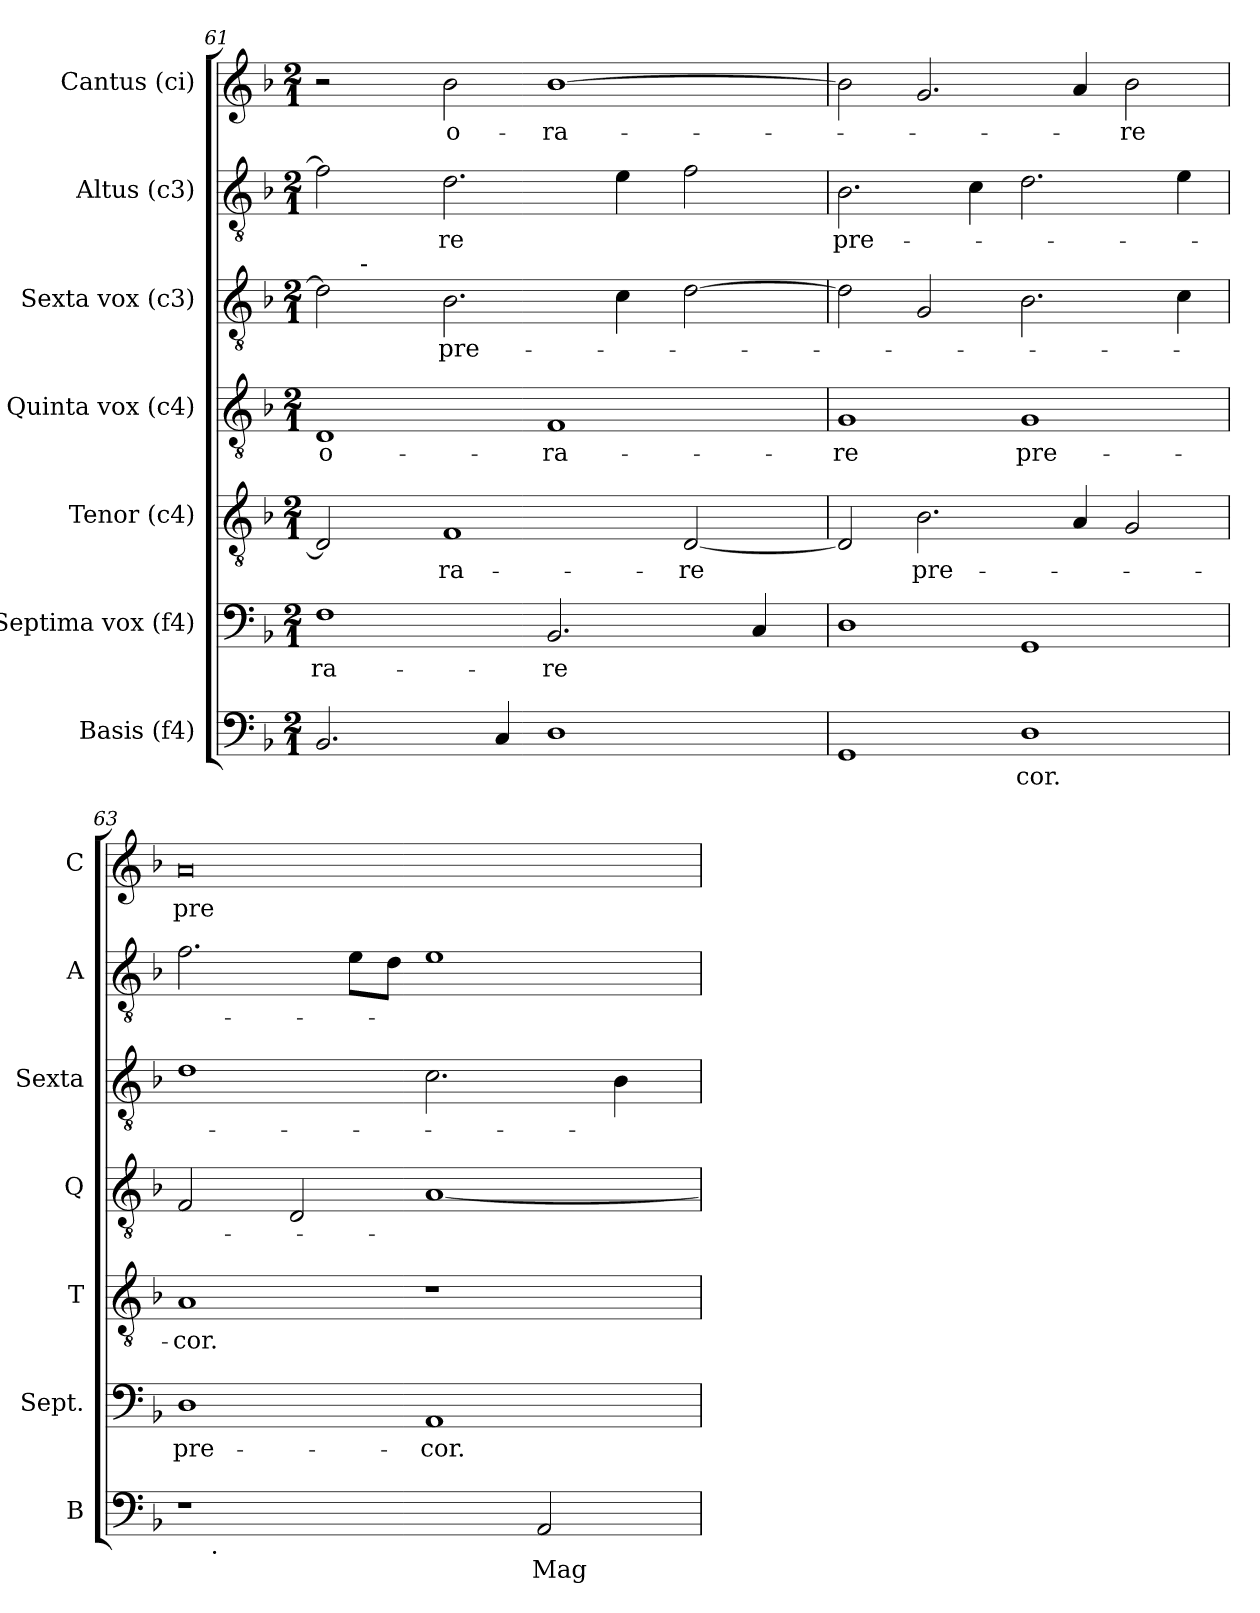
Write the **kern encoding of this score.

**kern	**text	**kern	**text	**kern	**text	**kern	**text	**kern	**text	**kern	**text	**kern	**text
*part7	*part7	*part6	*part6	*part5	*part5	*part4	*part4	*part3	*part3	*part2	*part2	*part1	*part1
*staff7	*staff7	*staff6	*staff6	*staff5	*staff5	*staff4	*staff4	*staff3	*staff3	*staff2	*staff2	*staff1	*staff1
*I"Basis (f4)	*	*I"Septima vox (f4)	*	*I"Tenor (c4)	*	*I"Quinta vox (c4)	*	*I"Sexta vox (c3)	*	*I"Altus (c3)	*	*I"Cantus (ci)	*
*I'B	*	*I'Sept.	*	*I'T	*	*I'Q	*	*I'Sexta	*	*I'A	*	*I'C	*
!!LO:PB:g=z
*clefF4	*	*clefF4	*	*clefGv2	*	*clefGv2	*	*clefGv2	*	*clefGv2	*	*clefG2	*
*k[b-]	*	*k[b-]	*	*k[b-]	*	*k[b-]	*	*k[b-]	*	*k[b-]	*	*k[b-]	*
*F:	*	*F:	*	*F:	*	*F:	*	*F:	*	*F:	*	*F:	*
*M2/1	*	*M2/1	*	*M2/1	*	*M2/1	*	*M2/1	*	*M2/1	*	*M2/1	*
=61	=61	=61	=61	=61	=61	=61	=61	=61	=61	=61	=61	=61	=61
!	!	!	!LO:LY:b:cj	!	!	!	!LO:LY:b:cj	!	!	!	!	!	!
*^	*	*^	*	*	*	*	*	*^	*	*	*	*	*
2.BB-/	4.ryy	.	1F	8ryy	-ra-	2D/]	.	1D	o-	2d\]	8ryy	.	2f\]	.	2r	.
.	.	.	.	1...ryy	.	.	.	.	.	.	64ryy	.	.	.	.	.
!	!	!	!	!	!	!	!	!	!	!	!LO:TX:a:t=-	!	!	!	!	!
.	.	.	.	.	.	.	.	.	.	.	1ryy	.	.	.	.	.
.	1ryy	.	.	.	.	.	.	.	.	.	.	.	.	.	.	.
!	!	!	!	!	!	!	!LO:LY:b:cj	!	!	!	!	!LO:LY:b	!	!LO:LY:b:cj	!	!LO:LY:b:cj
.	.	.	.	.	.	1F	-ra-	.	.	2.B-\	.	pre-	2.d\	-re	2b-\	o-
4C/	.	.	.	.	.	.	.	.	.	.	.	.	.	.	.	.
!	!	!	!	!	!LO:LY:b:cj	!	!	!	!LO:LY:b:cj	!	!	!	!	!	!	!LO:LY:b:cj
1D	.	.	2.BB-/	.	-re	.	.	1F	-ra-	.	.	.	.	.	[>1b-	-ra-
.	.	.	.	.	.	.	.	.	.	.	2ryy	.	.	.	.	.
.	.	.	.	.	.	.	.	.	.	4c\	.	.	4e\	.	.	.
.	2ryy	.	.	.	.	.	.	.	.	.	.	.	.	.	.	.
!	!	!	!	!	!	!	!LO:LY:b:cj	!	!	!	!	!	!	!	!	!
.	.	.	.	.	.	[<2D/	-re	.	.	[>2d\	.	.	2f\	.	.	.
.	.	.	.	.	.	.	.	.	.	.	4ryy	.	.	.	.	.
.	.	.	4C/	.	.	.	.	.	.	.	.	.	.	.	.	.
.	8ryy	.	.	.	.	.	.	.	.	.	.	.	.	.	.	.
.	.	.	.	.	.	.	.	.	.	.	16..ryy	.	.	.	.	.
=62	=62	=62	=62	=62	=62	=62	=62	=62	=62	=62	=62	=62	=62	=62	=62	=62
!	!	!	!	!	!	!	!	!	!LO:LY:b:cj	!	!	!	!	!LO:LY:b	!	!
*v	*v	*	*	*	*	*	*	*	*	*v	*v	*	*	*	*	*
*	*	*v	*v	*	*	*	*	*	*	*	*	*	*	*
1GG	.	1D	.	2D/]	.	1G	-re	2d\]	.	2.B-\	pre-	2b-\]	.
!	!	!	!	!	!LO:LY:b	!	!	!	!	!	!	!	!
.	.	.	.	2.B-\	pre-	.	.	2G/	.	.	.	2.g/	.
.	.	.	.	.	.	.	.	.	.	4c\	.	.	.
!	!LO:LY:b:cj	!	!	!	!	!	!LO:LY:b:cj	!	!	!	!	!	!
1D	-cor.	1GG	.	.	.	1G	pre-	2.B-\	.	2.d\	.	.	.
.	.	.	.	4A/	.	.	.	.	.	.	.	4a/	.
!	!	!	!	!	!	!	!	!	!	!	!	!	!LO:LY:b:cj
.	.	.	.	2G/	.	.	.	.	.	.	.	2b-\	-re
.	.	.	.	.	.	.	.	4c\	.	4e\	.	.	.
=63	=63	=63	=63	=63	=63	=63	=63	=63	=63	=63	=63	=63	=63
!	!	!	!LO:LY:b:cj	!	!LO:LY:b:cj	!	!	!	!	!	!	!	!LO:LY:b:cj
*^	*	*	*	*	*	*	*	*	*	*	*	*	*
1r	16.ryy	.	1D	pre-	1A	-cor.	2F/	.	1d	.	2.f\	.	0a	pre-
!	!LO:TX:b:t=.	!	!	!	!	!	!	!	!	!	!	!	!	!
.	1ryy	.	.	.	.	.	.	.	.	.	.	.	.	.
.	.	.	.	.	.	.	2D/	.	.	.	.	.	.	.
.	.	.	.	.	.	.	.	.	.	.	8e\L	.	.	.
.	.	.	.	.	.	.	.	.	.	.	8d\J	.	.	.
!	!	!	!	!LO:LY:b:cj	!	!	!	!	!	!	!	!	!	!
2ryy	.	.	1AA	-cor.	1r	.	[<1A	.	2.c\	.	1e	.	.	.
.	2ryy	.	.	.	.	.	.	.	.	.	.	.	.	.
!	!	!LO:LY:b:cj	!	!	!	!	!	!	!	!	!	!	!	!
2AA/	.	Mag-	.	.	.	.	.	.	.	.	.	.	.	.
.	4ryy	.	.	.	.	.	.	.	.	.	.	.	.	.
.	.	.	.	.	.	.	.	.	4B-\	.	.	.	.	.
.	8ryy	.	.	.	.	.	.	.	.	.	.	.	.	.
.	32ryy	.	.	.	.	.	.	.	.	.	.	.	.	.
*v	*v	*	*	*	*	*	*	*	*	*	*	*	*	*
=	=	=	=	=	=	=	=	=	=	=	=	=	=
*-	*-	*-	*-	*-	*-	*-	*-	*-	*-	*-	*-	*-	*-
